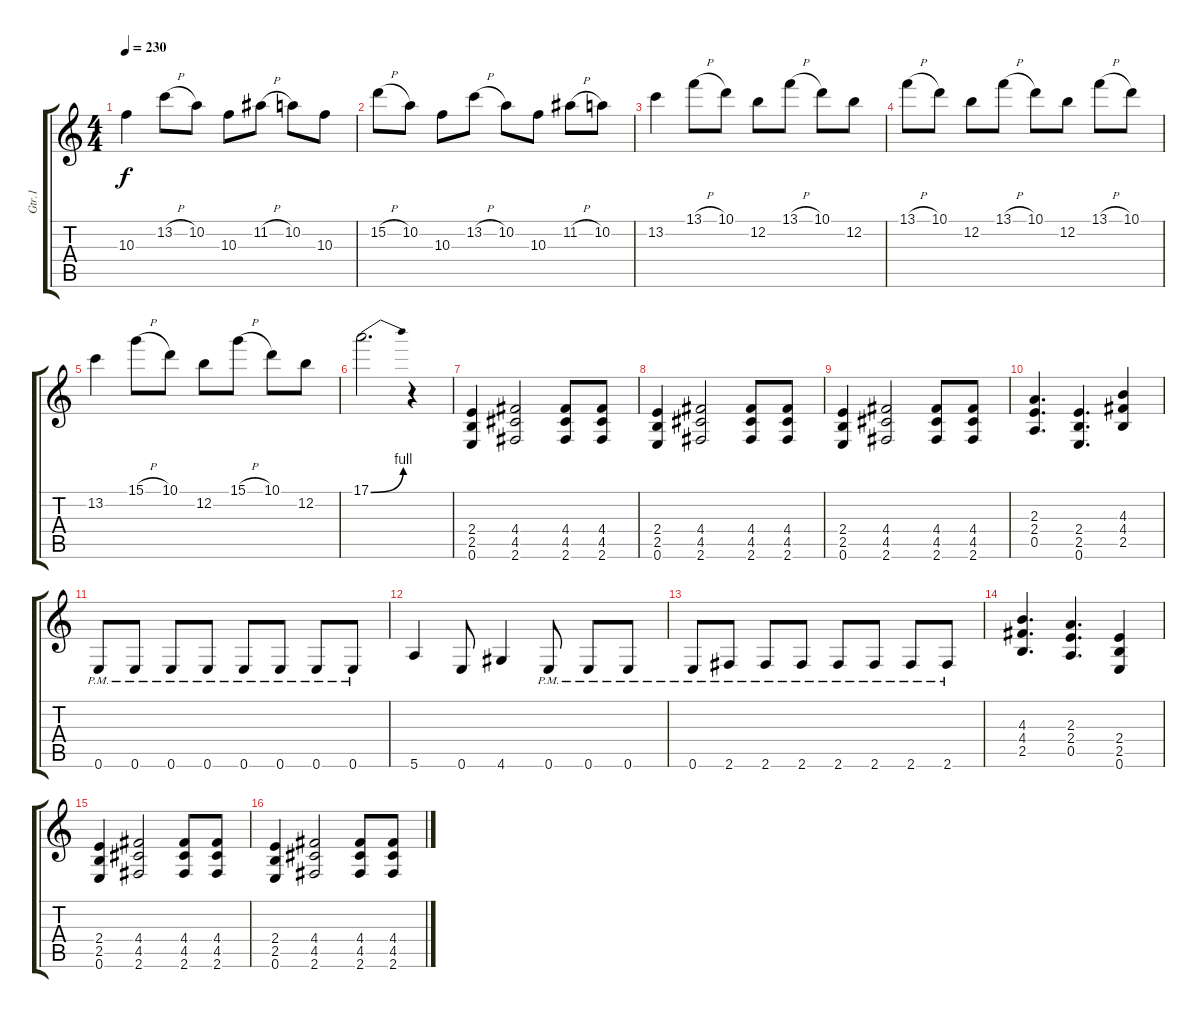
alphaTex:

\track ("Gtr.1" "Gtr.1") {instrument overdrivenguitar}
\staff {score tabs}
\tuning (E4 B3 G3 D3 A2 E2) {hide}
\ts (4 4)
\tempo 230
\clef g2
\ks c
10.3.4{dy f} 13.2{h}.8 10.2.8 10.3.8 11.2{h}.8 10.2.8 10.3.8 |
15.2{h}.8 10.2.8 10.3.8 13.2{h}.8 10.2.8 10.3.8 11.2{h}.8 10.2.8 |
13.2.4 13.1{h}.8 10.1.8 12.2.8 13.1{h}.8 10.1.8 12.2.8 |
13.1{h}.8 10.1.8 12.2.8 13.1{h}.8 10.1.8 12.2.8 13.1{h}.8 10.1.8 |
13.2.4 15.1{h}.8 10.1.8 12.2.8 15.1{h}.8 10.1.8 12.2.8 |
17.1{be (bend 0 0 60 4)}.2{d} r.4 |
(2.4 2.5 0.6).4 (4.4 4.5 2.6).2 (4.4 4.5 2.6).8 (4.4 4.5 2.6).8 |
(2.4 2.5 0.6).4 (4.4 4.5 2.6).2 (4.4 4.5 2.6).8 (4.4 4.5 2.6).8 |
(2.4 2.5 0.6).4 (4.4 4.5 2.6).2 (4.4 4.5 2.6).8 (4.4 4.5 2.6).8 |
(2.3 2.4 0.5).4{d} (2.4 2.5 0.6).4{d} (4.3 4.4 2.5).4 |
0.6{pm}.8 0.6{pm}.8 0.6{pm}.8 0.6{pm}.8 0.6{pm}.8 0.6{pm}.8 0.6{pm}.8 0.6{pm}.8 |
5.6.4 0.6.8 4.6.4 0.6{pm}.8 0.6{pm}.8 0.6{pm}.8 |
0.6{pm}.8 2.6{pm}.8 2.6{pm}.8 2.6{pm}.8 2.6{pm}.8 2.6{pm}.8 2.6{pm}.8 2.6{pm}.8 |
(4.3 4.4 2.5).4{d} (2.3 2.4 0.5).4{d} (2.4 2.5 0.6).4 |
(2.4 2.5 0.6).4 (4.4 4.5 2.6).2 (4.4 4.5 2.6).8 (4.4 4.5 2.6).8 |
(2.4 2.5 0.6).4 (4.4 4.5 2.6).2 (4.4 4.5 2.6).8 (4.4 4.5 2.6).8
